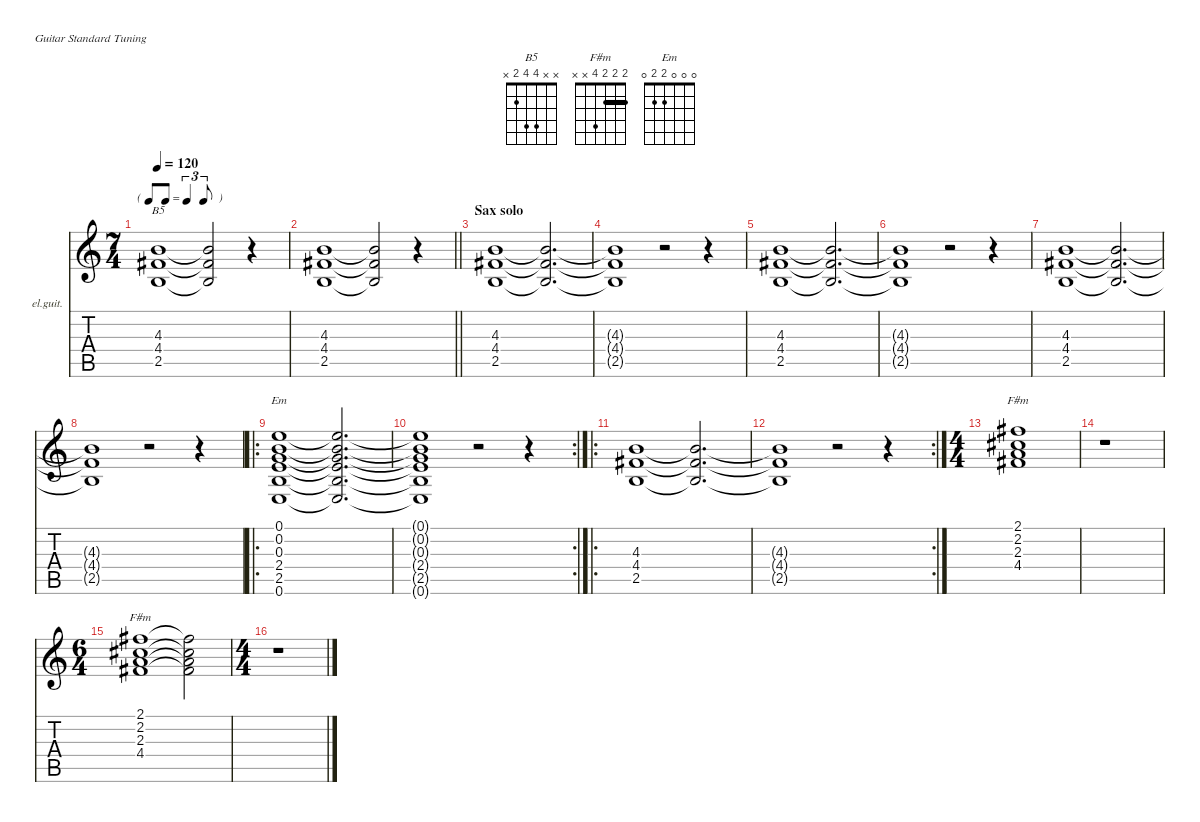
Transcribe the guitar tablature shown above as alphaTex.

\defaultSystemsLayout 4
\hideDynamics
\bracketExtendMode nobrackets
\firstSystemTrackNameOrientation horizontal
\otherSystemsTrackNameOrientation horizontal
\track ("Guitar 2" "el.guit.") {instrument electricguitarclean}
\staff {score tabs}
\tuning (E4 B3 G3 D3 A2 E2)
\chord ("B5" x x 4 4 2 x)
\chord ("F#m" 2 2 2 4 x x) {barre (2 2)}
\chord ("Em" 0 0 0 2 2 0)
\ts (7 4)
\beaming (8 6 4 4)
\tf triplet8th
\tempo 120
\clef g2
\ks c
(4.3 4.4{acc #} 2.5).1{ch "B5" dy f beam Up} (4.3{t} 4.4{t acc #} 2.5{t}).2{beam Up} r.4{beam Up} |
\barLineRight lightlight
(4.3 4.4{acc #} 2.5).1{beam Up} (4.3{t} 4.4{t acc #} 2.5{t}).2{beam Up} r.4{beam Up} |
\section ("" "Sax solo")
(4.3 4.4{acc #} 2.5).1{beam Up} (4.3{t} 4.4{t acc #} 2.5{t}).2{d beam Up} |
(4.3{t} 4.4{t acc #} 2.5{t}).1{beam Up} r.2{beam Up} r.4{beam Up} |
(4.3 4.4{acc #} 2.5).1{beam Up} (4.3{t} 4.4{t acc #} 2.5{t}).2{d beam Up} |
(4.3{t} 4.4{t acc #} 2.5{t}).1{beam Up} r.2{beam Up} r.4{beam Up} |
(4.3 4.4{acc #} 2.5).1{beam Up} (4.3{t} 4.4{t acc #} 2.5{t}).2{d beam Up} |
(4.3{t} 4.4{t acc #} 2.5{t}).1{beam Up} r.2{beam Up} r.4{beam Up} |
\ro
(0.1 0.2 0.3 2.4 2.5 0.6).1{ch "Em" beam Up} (0.1{t} 0.2{t} 0.3{t} 2.4{t} 2.5{t} 0.6{t}).2{d beam Up} |
\rc 2
(0.1{t} 0.2{t} 0.3{t} 2.4{t} 2.5{t} 0.6{t}).1{beam Up} r.2{beam Up} r.4{beam Up} |
\ro
(4.3 4.4{acc #} 2.5).1{beam Up} (4.3{t} 4.4{t acc #} 2.5{t}).2{d beam Up} |
\rc 2
(4.3{t} 4.4{t acc #} 2.5{t}).1{beam Up} r.2{beam Up} r.4{beam Up} |
\ts (4 4)
\beaming (8 2 2 2 2)
(2.1{acc #} 2.2{acc #} 2.3 4.4{acc #}).1{ch "F#m" beam Down} |
r.1{beam Down} |
\ts (6 4)
\beaming (8 6 6)
(2.1{acc #} 2.2{acc #} 2.3 4.4{acc #}).1{ch "F#m" beam Down} (2.1{t acc #} 2.2{t acc #} 2.3{t} 4.4{t acc #}).2{beam Down} |
\ts (4 4)
\beaming (8 2 2 2 2)
r.1{beam Down}
